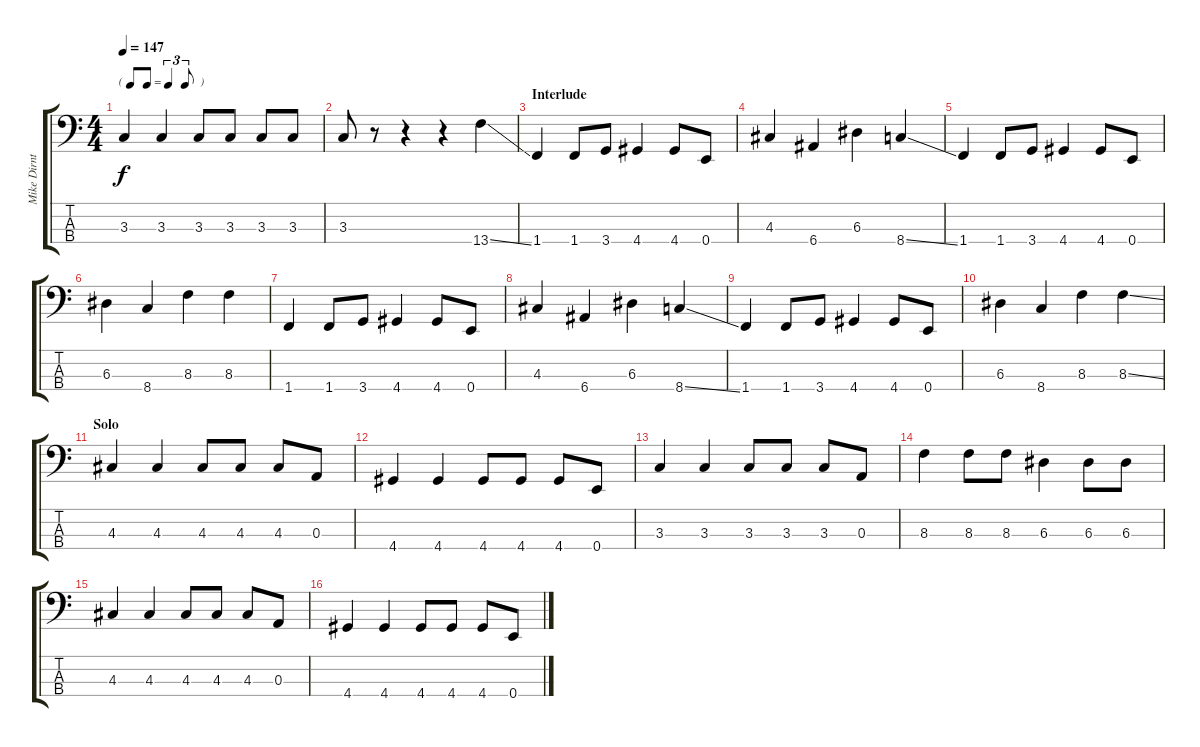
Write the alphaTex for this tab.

\track ("Mike Dirnt" "Mike Dirnt") {instrument electricbasspick}
\staff {score tabs}
\tuning (G2 D2 A1 E1) {hide}
\ts (4 4)
\tf triplet8th
\tempo 147
\clef f4
\ks c
3.3.4{dy f} 3.3.4 3.3.8 3.3.8 3.3.8 3.3.8 |
3.3.8 r.8 r.4 r.4 13.4{ss}.4 |
\section ("" "Interlude")
1.4.4 1.4.8 3.4.8 4.4.4 4.4.8 0.4.8 |
4.3.4 6.4.4 6.3.4 8.4{ss}.4 |
1.4.4 1.4.8 3.4.8 4.4.4 4.4.8 0.4.8 |
6.3.4 8.4.4 8.3.4 8.3.4 |
1.4.4 1.4.8 3.4.8 4.4.4 4.4.8 0.4.8 |
4.3.4 6.4.4 6.3.4 8.4{ss}.4 |
1.4.4 1.4.8 3.4.8 4.4.4 4.4.8 0.4.8 |
6.3.4 8.4.4 8.3.4 8.3{ss}.4 |
\section ("" "Solo")
4.3.4 4.3.4 4.3.8 4.3.8 4.3.8 0.3.8 |
4.4.4 4.4.4 4.4.8 4.4.8 4.4.8 0.4.8 |
3.3.4 3.3.4 3.3.8 3.3.8 3.3.8 0.3.8 |
8.3.4 8.3.8 8.3.8 6.3.4 6.3.8 6.3.8 |
4.3.4 4.3.4 4.3.8 4.3.8 4.3.8 0.3.8 |
4.4.4 4.4.4 4.4.8 4.4.8 4.4.8 0.4.8
